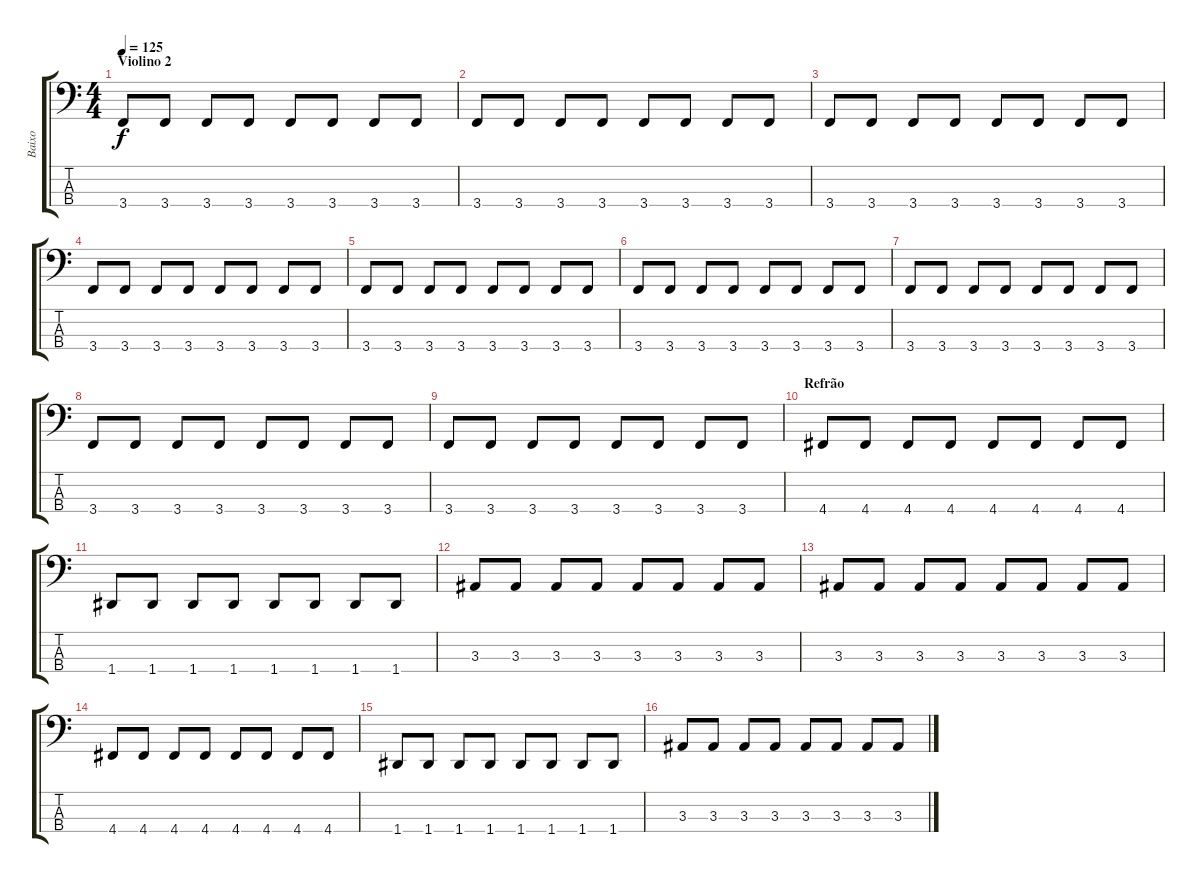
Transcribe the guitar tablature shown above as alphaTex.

\track ("Baixo" "Baixo") {instrument electricbassfinger}
\staff {score tabs}
\tuning (F2 C2 G1 D1) {hide}
\ts (4 4)
\section ("" "Violino 2")
\tempo 125
\clef f4
\ks c
3.4.8{dy f} 3.4.8 3.4.8 3.4.8 3.4.8 3.4.8 3.4.8 3.4.8 |
3.4.8 3.4.8 3.4.8 3.4.8 3.4.8 3.4.8 3.4.8 3.4.8 |
3.4.8 3.4.8 3.4.8 3.4.8 3.4.8 3.4.8 3.4.8 3.4.8 |
3.4.8 3.4.8 3.4.8 3.4.8 3.4.8 3.4.8 3.4.8 3.4.8 |
3.4.8 3.4.8 3.4.8 3.4.8 3.4.8 3.4.8 3.4.8 3.4.8 |
3.4.8 3.4.8 3.4.8 3.4.8 3.4.8 3.4.8 3.4.8 3.4.8 |
3.4.8 3.4.8 3.4.8 3.4.8 3.4.8 3.4.8 3.4.8 3.4.8 |
3.4.8 3.4.8 3.4.8 3.4.8 3.4.8 3.4.8 3.4.8 3.4.8 |
3.4.8 3.4.8 3.4.8 3.4.8 3.4.8 3.4.8 3.4.8 3.4.8 |
\section ("" "Refrão")
4.4.8 4.4.8 4.4.8 4.4.8 4.4.8 4.4.8 4.4.8 4.4.8 |
1.4.8 1.4.8 1.4.8 1.4.8 1.4.8 1.4.8 1.4.8 1.4.8 |
3.3.8 3.3.8 3.3.8 3.3.8 3.3.8 3.3.8 3.3.8 3.3.8 |
3.3.8 3.3.8 3.3.8 3.3.8 3.3.8 3.3.8 3.3.8 3.3.8 |
4.4.8 4.4.8 4.4.8 4.4.8 4.4.8 4.4.8 4.4.8 4.4.8 |
1.4.8 1.4.8 1.4.8 1.4.8 1.4.8 1.4.8 1.4.8 1.4.8 |
3.3.8 3.3.8 3.3.8 3.3.8 3.3.8 3.3.8 3.3.8 3.3.8
